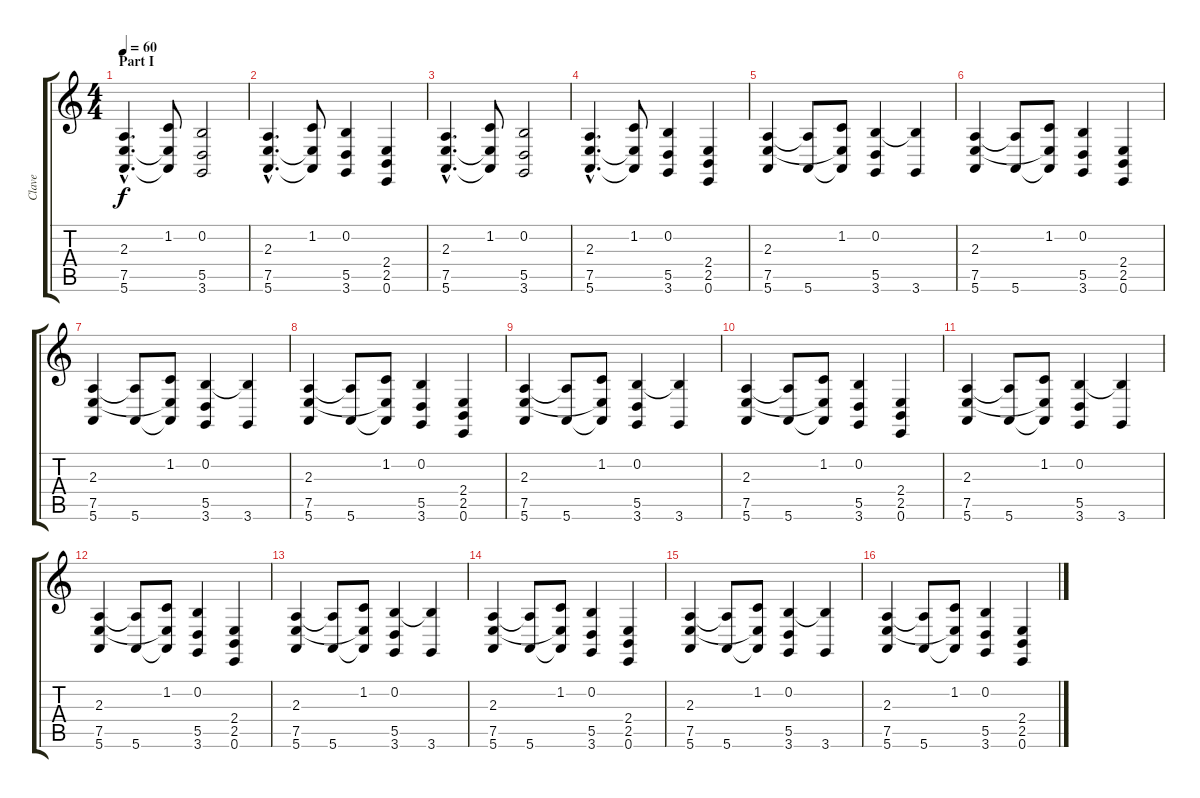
\track ("Clave" "Clave") {instrument harpsichord}
\staff {score tabs}
\tuning (E4 B3 G3 D3 A2 E2) {hide}
\ts (4 4)
\section ("" "Part I")
\tempo 60
\clef g2
\ks c
(2.3{hac} 7.5{hac} 5.6{hac}).4{d dy f instrument harpsichord} (1.2 7.5{t} 5.6{t}).8 (0.2 5.5 3.6).2 |
(2.3{hac} 7.5{hac} 5.6{hac}).4{d} (1.2 7.5{t} 5.6{t}).8 (0.2 5.5 3.6).4 (2.4 2.5 0.6).4 |
(2.3{hac} 7.5{hac} 5.6{hac}).4{d} (1.2 7.5{t} 5.6{t}).8 (0.2 5.5 3.6).2 |
(2.3{hac} 7.5{hac} 5.6{hac}).4{d} (1.2 7.5{t} 5.6{t}).8 (0.2 5.5 3.6).4 (2.4 2.5 0.6).4 |
(2.3 7.5 5.6).4 (2.3{t} 5.6).8 (1.2 7.5{t} 5.6{t}).8 (0.2 5.5 3.6).4 (0.2{t} 3.6).4 |
(2.3 7.5 5.6).4 (2.3{t} 5.6).8 (1.2 7.5{t} 5.6{t}).8 (0.2 5.5 3.6).4 (2.4 2.5 0.6).4 |
(2.3 7.5 5.6).4 (2.3{t} 5.6).8 (1.2 7.5{t} 5.6{t}).8 (0.2 5.5 3.6).4 (0.2{t} 3.6).4 |
(2.3 7.5 5.6).4 (2.3{t} 5.6).8 (1.2 7.5{t} 5.6{t}).8 (0.2 5.5 3.6).4 (2.4 2.5 0.6).4 |
(2.3 7.5 5.6).4 (2.3{t} 5.6).8 (1.2 7.5{t} 5.6{t}).8 (0.2 5.5 3.6).4 (0.2{t} 3.6).4 |
(2.3 7.5 5.6).4 (2.3{t} 5.6).8 (1.2 7.5{t} 5.6{t}).8 (0.2 5.5 3.6).4 (2.4 2.5 0.6).4 |
(2.3 7.5 5.6).4 (2.3{t} 5.6).8 (1.2 7.5{t} 5.6{t}).8 (0.2 5.5 3.6).4 (0.2{t} 3.6).4 |
(2.3 7.5 5.6).4 (2.3{t} 5.6).8 (1.2 7.5{t} 5.6{t}).8 (0.2 5.5 3.6).4 (2.4 2.5 0.6).4 |
(2.3 7.5 5.6).4 (2.3{t} 5.6).8 (1.2 7.5{t} 5.6{t}).8 (0.2 5.5 3.6).4 (0.2{t} 3.6).4 |
(2.3 7.5 5.6).4 (2.3{t} 5.6).8 (1.2 7.5{t} 5.6{t}).8 (0.2 5.5 3.6).4 (2.4 2.5 0.6).4 |
(2.3 7.5 5.6).4 (2.3{t} 5.6).8 (1.2 7.5{t} 5.6{t}).8 (0.2 5.5 3.6).4 (0.2{t} 3.6).4 |
(2.3 7.5 5.6).4 (2.3{t} 5.6).8 (1.2 7.5{t} 5.6{t}).8 (0.2 5.5 3.6).4 (2.4 2.5 0.6).4
